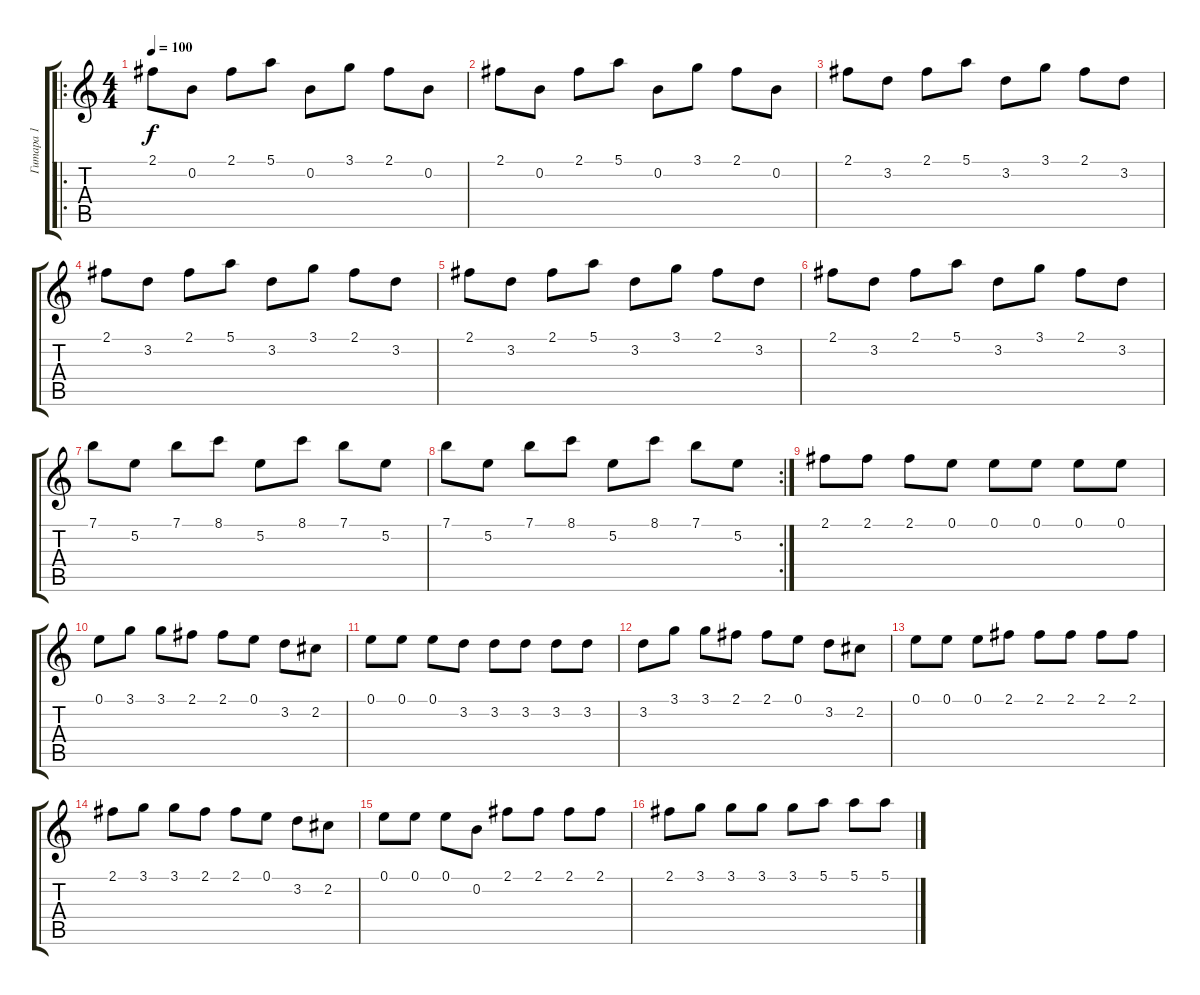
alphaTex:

\track ("Гитара 1" "Гитара 1") {instrument electricguitarclean}
\staff {score tabs}
\tuning (E4 B3 G3 D3 A2 D2) {hide}
\ro
\ts (4 4)
\tempo 100
\clef g2
\ks c
2.1.8{dy f} 0.2.8 2.1.8 5.1.8 0.2.8 3.1.8 2.1.8 0.2.8 |
2.1.8 0.2.8 2.1.8 5.1.8 0.2.8 3.1.8 2.1.8 0.2.8 |
2.1.8 3.2.8 2.1.8 5.1.8 3.2.8 3.1.8 2.1.8 3.2.8 |
2.1.8 3.2.8 2.1.8 5.1.8 3.2.8 3.1.8 2.1.8 3.2.8 |
2.1.8 3.2.8 2.1.8 5.1.8 3.2.8 3.1.8 2.1.8 3.2.8 |
2.1.8 3.2.8 2.1.8 5.1.8 3.2.8 3.1.8 2.1.8 3.2.8 |
7.1.8 5.2.8 7.1.8 8.1.8 5.2.8 8.1.8 7.1.8 5.2.8 |
\rc 2
7.1.8 5.2.8 7.1.8 8.1.8 5.2.8 8.1.8 7.1.8 5.2.8 |
2.1.8{instrument electricguitarclean} 2.1.8 2.1.8 0.1.8 0.1.8 0.1.8 0.1.8 0.1.8 |
0.1.8 3.1.8 3.1.8 2.1.8 2.1.8 0.1.8 3.2.8 2.2.8 |
0.1.8 0.1.8 0.1.8 3.2.8 3.2.8 3.2.8 3.2.8 3.2.8 |
3.2.8 3.1.8 3.1.8 2.1.8 2.1.8 0.1.8 3.2.8 2.2.8 |
0.1.8 0.1.8 0.1.8 2.1.8 2.1.8 2.1.8 2.1.8 2.1.8 |
2.1.8 3.1.8 3.1.8 2.1.8 2.1.8 0.1.8 3.2.8 2.2.8 |
0.1.8 0.1.8 0.1.8 0.2.8 2.1.8 2.1.8 2.1.8 2.1.8 |
2.1.8 3.1.8 3.1.8 3.1.8 3.1.8 5.1.8 5.1.8 5.1.8
